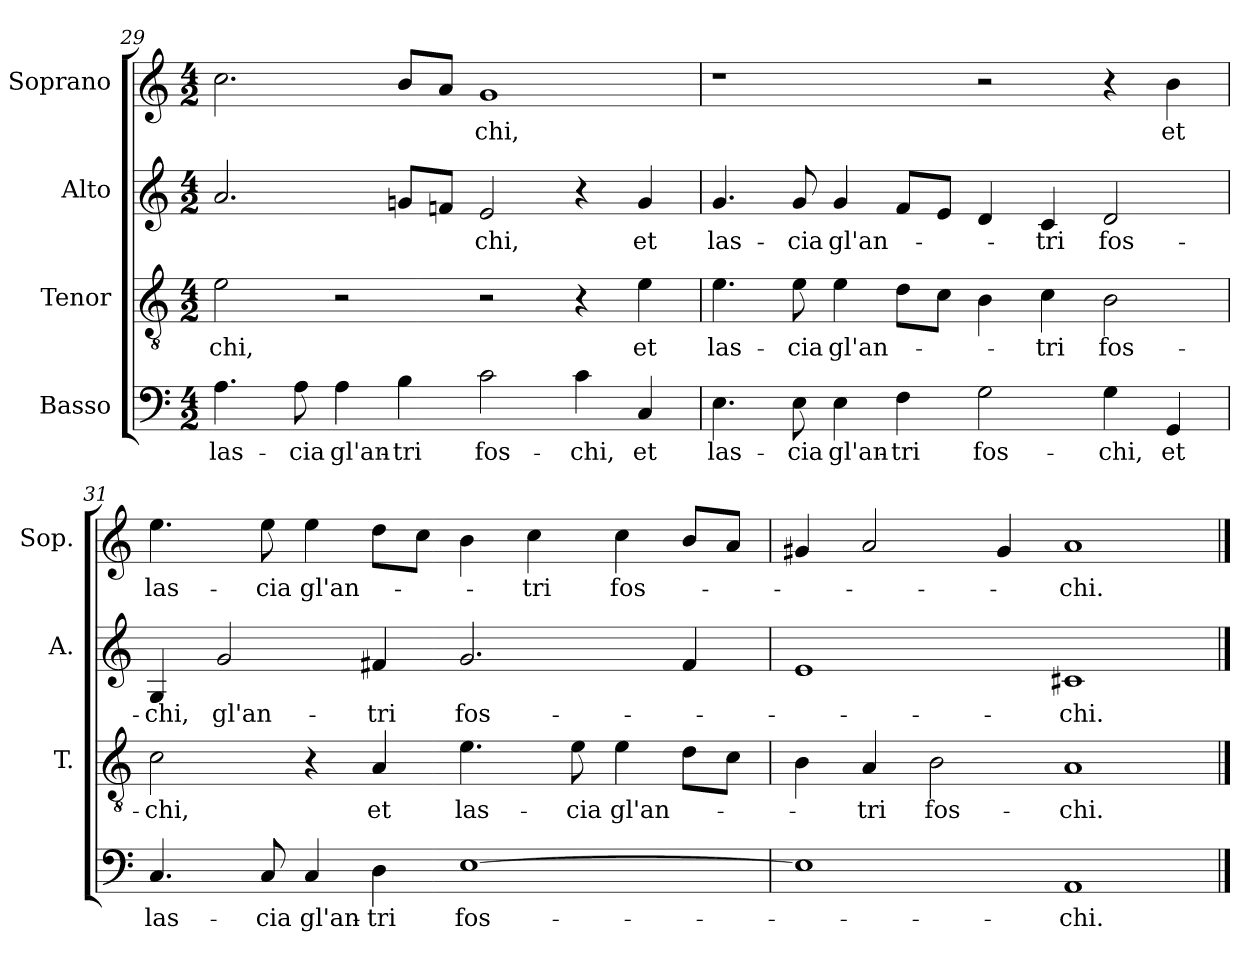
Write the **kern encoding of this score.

**kern	**text	**kern	**text	**kern	**text	**kern	**text
*part4	*part4	*part3	*part3	*part2	*part2	*part1	*part1
*staff4	*staff4	*staff3	*staff3	*staff2	*staff2	*staff1	*staff1
*I"Basso	*	*I"Tenor	*	*I"Alto	*	*I"Soprano	*
*	*	*I'T.	*	*I'A.	*	*I'Sop.	*
!!LO:LB:g=z
*clefF4	*	*clefGv2	*	*clefG2	*	*clefG2	*
*	*	*ITrd7c12	*	*	*	*	*
*k[]	*	*k[]	*	*k[]	*	*k[]	*
*C:	*	*C:	*	*C:	*	*C:	*
*M4/2	*	*M4/2	*	*M4/2	*	*M4/2	*
=29	=29	=29	=29	=29	=29	=29	=29
!	!LO:LY:b:color=#000000	!	!	!	!	!	!
!	!	!	!LO:LY:b:color=#000000	!	!	!	!
4.Ai\	las-	2Ei\	-chi,	2.ai/	.	2.cci\	.
!	!LO:LY:b:color=#000000	!	!	!	!	!	!
8Ai\	-cia	.	.	.	.	.	.
!	!LO:LY:b:color=#000000	!	!	!	!	!	!
4Ai\	gl'an-	2r	.	.	.	.	.
!	!LO:LY:b:color=#000000	!	!	!	!	!	!
4Bi\	-tri	.	.	8gni/L	.	8bi/L	.
.	.	.	.	8fni/J	.	8ai/J	.
!	!LO:LY:b:color=#000000	!	!	!	!	!	!
!	!	!	!	!	!LO:LY:b:color=#000000	!	!
!	!	!	!	!	!	!	!LO:LY:b:color=#000000
2ci\	fos-	2r	.	2ei/	-chi,	1gi	-chi,
!	!LO:LY:b:color=#000000	!	!	!	!	!	!
4ci\	-chi,	4r	.	4r	.	.	.
!	!LO:LY:b:color=#000000	!	!	!	!	!	!
!	!	!	!LO:LY:b:color=#000000	!	!	!	!
!	!	!	!	!	!LO:LY:b:color=#000000	!	!
4Ci/	et	4Ei\	et	4gi/	et	.	.
=30	=30	=30	=30	=30	=30	=30	=30
!	!LO:LY:b:color=#000000	!	!	!	!	!	!
!	!	!	!LO:LY:b:color=#000000	!	!	!	!
!	!	!	!	!	!LO:LY:b:color=#000000	!	!
4.Ei\	las-	4.Ei\	las-	4.gi/	las-	1r	.
!	!LO:LY:b:color=#000000	!	!	!	!	!	!
!	!	!	!LO:LY:b:color=#000000	!	!	!	!
!	!	!	!	!	!LO:LY:b:color=#000000	!	!
8Ei\	-cia	8Ei\	-cia	8gi/	-cia	.	.
!	!LO:LY:b:color=#000000	!	!	!	!	!	!
!	!	!	!LO:LY:b:color=#000000	!	!	!	!
!	!	!	!	!	!LO:LY:b:color=#000000	!	!
4Ei\	gl'an-	4Ei\	gl'an-	4gi/	gl'an-	.	.
!	!LO:LY:b:color=#000000	!	!	!	!	!	!
4Fi\	-tri	8Di\L	.	8fi/L	.	.	.
.	.	8Ci\J	.	8ei/J	.	.	.
!	!LO:LY:b:color=#000000	!	!	!	!	!	!
2Gi\	fos-	4BBi\	.	4di/	.	2r	.
!	!	!	!LO:LY:b:color=#000000	!	!	!	!
!	!	!	!	!	!LO:LY:b:color=#000000	!	!
.	.	4Ci\	-tri	4ci/	-tri	.	.
!	!LO:LY:b:color=#000000	!	!	!	!	!	!
!	!	!	!LO:LY:b:color=#000000	!	!	!	!
!	!	!	!	!	!LO:LY:b:color=#000000	!	!
4Gi\	-chi,	2BBi\	fos-	2di/	fos-	4r	.
!	!LO:LY:b:color=#000000	!	!	!	!	!	!
!	!	!	!	!	!	!	!LO:LY:b:color=#000000
4GGi/	et	.	.	.	.	4bi\	et
=31	=31	=31	=31	=31	=31	=31	=31
!	!LO:LY:b:color=#000000	!	!	!	!	!	!
!	!	!	!LO:LY:b:color=#000000	!	!	!	!
!	!	!	!	!	!LO:LY:b:color=#000000	!	!
!	!	!	!	!	!	!	!LO:LY:b:color=#000000
4.Ci/	las-	2Ci\	-chi,	4Gi/	-chi,	4.eei\	las-
!	!	!	!	!	!LO:LY:b:color=#000000	!	!
.	.	.	.	2gi/	gl'an-	.	.
!	!LO:LY:b:color=#000000	!	!	!	!	!	!
!	!	!	!	!	!	!	!LO:LY:b:color=#000000
8Ci/	-cia	.	.	.	.	8eei\	-cia
!	!LO:LY:b:color=#000000	!	!	!	!	!	!
!	!	!	!	!	!	!	!LO:LY:b:color=#000000
4Ci/	gl'an-	4r	.	.	.	4eei\	gl'an-
!	!LO:LY:b:color=#000000	!	!	!	!	!	!
!	!	!	!LO:LY:b:color=#000000	!	!	!	!
!	!	!	!	!	!LO:LY:b:color=#000000	!	!
4Di\	-tri	4AAi/	et	4f#Xi/	-tri	8ddi\L	.
.	.	.	.	.	.	8cci\J	.
!	!LO:LY:b:color=#000000	!	!	!	!	!	!
!	!	!	!LO:LY:b:color=#000000	!	!	!	!
!	!	!	!	!	!LO:LY:b:color=#000000	!	!
[>1Ei	fos-	4.Ei\	las-	2.gi/	fos-	4bi\	.
!	!	!	!	!	!	!	!LO:LY:b:color=#000000
.	.	.	.	.	.	4cci\	-tri
!	!	!	!LO:LY:b:color=#000000	!	!	!	!
.	.	8Ei\	-cia	.	.	.	.
!	!	!	!LO:LY:b:color=#000000	!	!	!	!
!	!	!	!	!	!	!	!LO:LY:b:color=#000000
.	.	4Ei\	gl'an-	.	.	4cci\	fos-
.	.	8Di\L	.	4f#i/	.	8bi/L	.
.	.	8Ci\J	.	.	.	8ai/J	.
=32	=32	=32	=32	=32	=32	=32	=32
1Ei]	.	4BBi\	.	1ei	.	4g#Xi/	.
!	!	!	!LO:LY:b:color=#000000	!	!	!	!
.	.	4AAi/	-tri	.	.	2ai/	.
!	!	!	!LO:LY:b:color=#000000	!	!	!	!
.	.	2BBi\	fos-	.	.	.	.
.	.	.	.	.	.	4g#i/	.
!	!LO:LY:b:color=#000000	!	!	!	!	!	!
!	!	!	!LO:LY:b:color=#000000	!	!	!	!
!	!	!	!	!	!LO:LY:b:color=#000000	!	!
!	!	!	!	!	!	!	!LO:LY:b:color=#000000
1AAi	-chi.	1AAi	-chi.	1c#Xi	-chi.	1ai	-chi.
==	==	==	==	==	==	==	==
*-	*-	*-	*-	*-	*-	*-	*-
